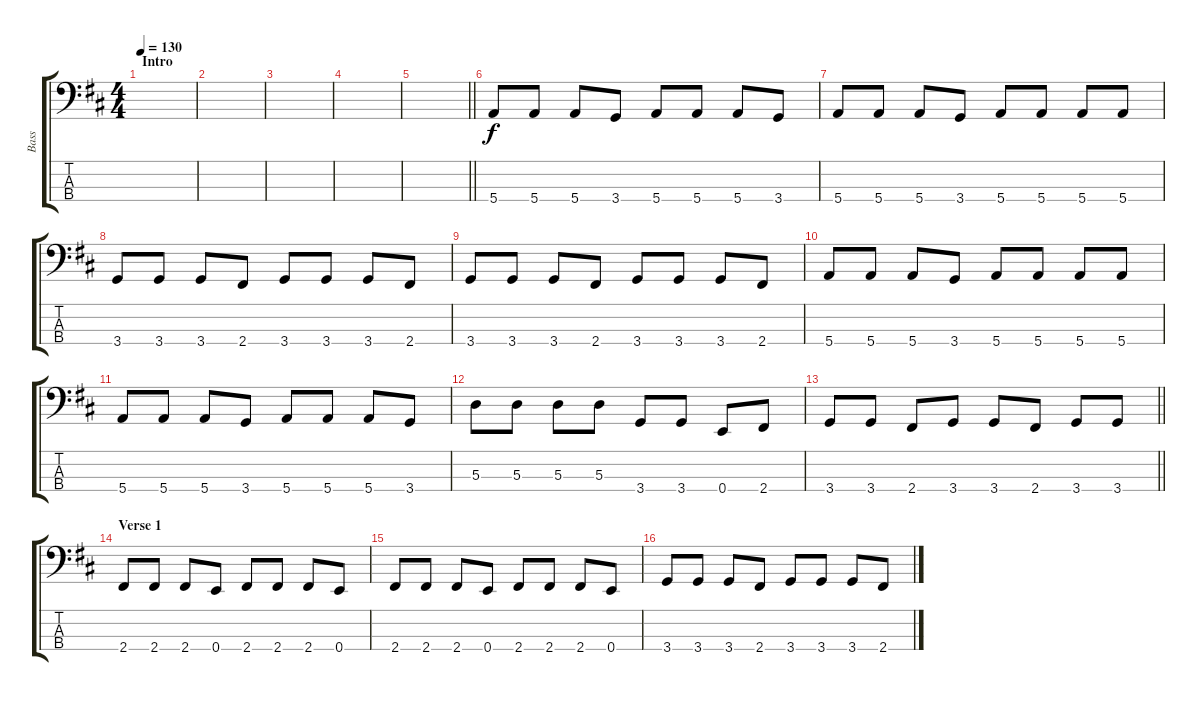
\track ("Bass" "Bass") {instrument electricbassfinger}
\staff {score tabs}
\tuning (G2 D2 A1 E1) {hide}
\ts (4 4)
\section ("" "Intro")
\tempo 130
\clef f4
\ks d
|
|
|
|
\barLineRight lightlight
|
5.4.8 5.4.8 5.4.8 3.4.8 5.4.8 5.4.8 5.4.8 3.4.8 |
5.4.8 5.4.8 5.4.8 3.4.8 5.4.8 5.4.8 5.4.8 5.4.8 |
3.4.8 3.4.8 3.4.8 2.4.8 3.4.8 3.4.8 3.4.8 2.4.8 |
3.4.8 3.4.8 3.4.8 2.4.8 3.4.8 3.4.8 3.4.8 2.4.8 |
5.4.8 5.4.8 5.4.8 3.4.8 5.4.8 5.4.8 5.4.8 5.4.8 |
5.4.8 5.4.8 5.4.8 3.4.8 5.4.8 5.4.8 5.4.8 3.4.8 |
5.3.8 5.3.8 5.3.8 5.3.8 3.4.8 3.4.8 0.4.8 2.4.8 |
\barLineRight lightlight
3.4.8 3.4.8 2.4.8 3.4.8 3.4.8 2.4.8 3.4.8 3.4.8 |
\section ("" "Verse 1")
2.4.8 2.4.8 2.4.8 0.4.8 2.4.8 2.4.8 2.4.8 0.4.8 |
2.4.8 2.4.8 2.4.8 0.4.8 2.4.8 2.4.8 2.4.8 0.4.8 |
3.4.8 3.4.8 3.4.8 2.4.8 3.4.8 3.4.8 3.4.8 2.4.8
